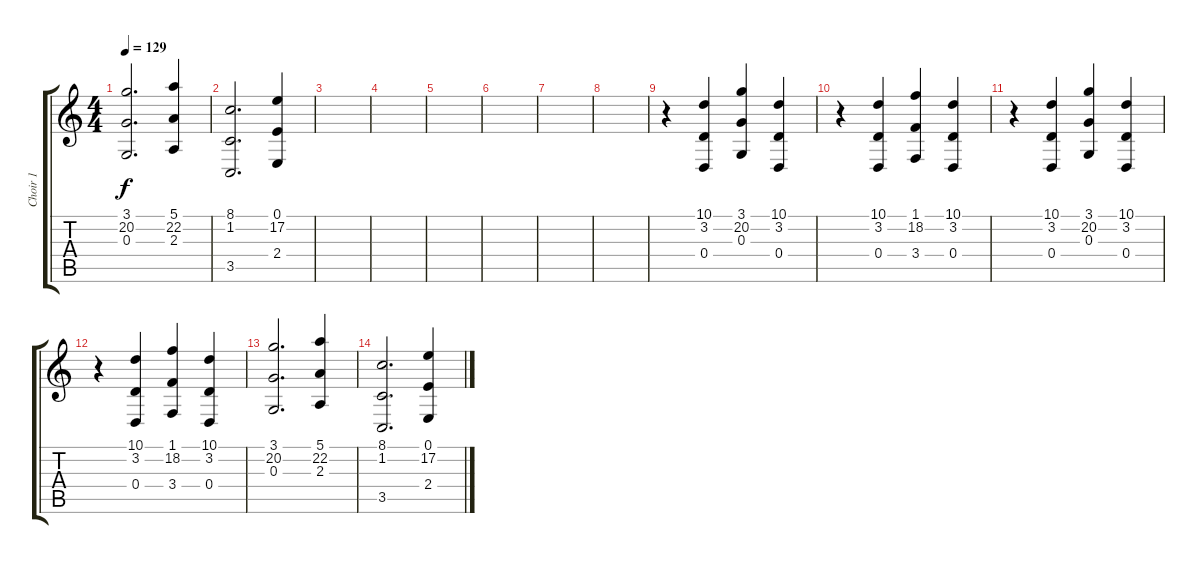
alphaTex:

\track ("Choir 1" "Choir 1") {instrument voiceoohs}
\staff {score tabs}
\tuning (E4 B3 G3 D3 A2 E2) {hide}
\ts (4 4)
\tempo 129
\clef g2
\ks c
(3.1 20.2 0.3).2{d dy f} (5.1 22.2 2.3).4 |
(8.1 1.2 3.5).2{d} (0.1 17.2 2.4).4 |
|
|
|
|
|
|
r.4 (10.1 3.2 0.4).4 (3.1 20.2 0.3).4 (10.1 3.2 0.4).4 |
r.4 (10.1 3.2 0.4).4 (1.1 18.2 3.4).4 (10.1 3.2 0.4).4 |
r.4 (10.1 3.2 0.4).4 (3.1 20.2 0.3).4 (10.1 3.2 0.4).4 |
r.4 (10.1 3.2 0.4).4 (1.1 18.2 3.4).4 (10.1 3.2 0.4).4 |
(3.1 20.2 0.3).2{d} (5.1 22.2 2.3).4 |
(8.1 1.2 3.5).2{d} (0.1 17.2 2.4).4
